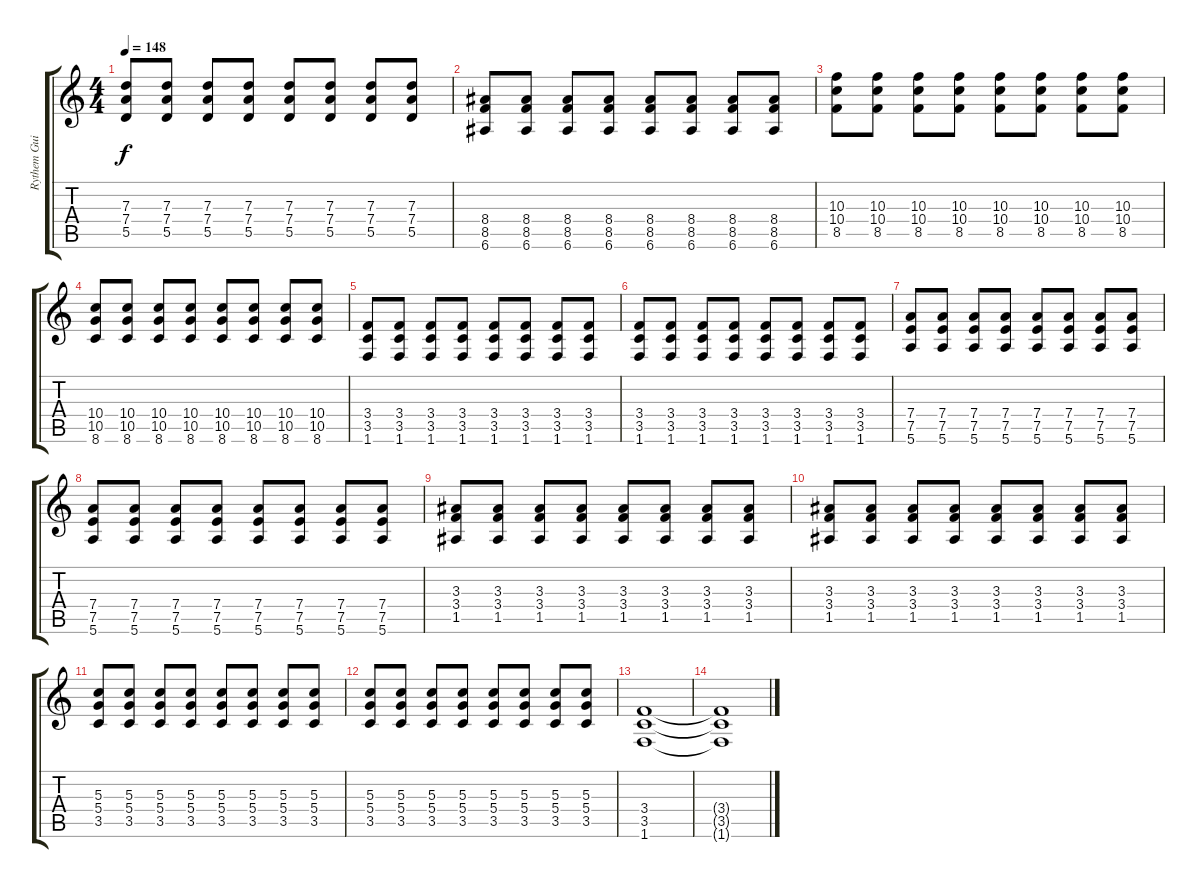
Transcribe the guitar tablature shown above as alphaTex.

\track ("Rythem Guitar " "Rythem Gui") {instrument distortionguitar}
\staff {score tabs}
\tuning (E4 B3 G3 D3 A2 E2) {hide}
\ts (4 4)
\tempo 148
\clef g2
\ks c
(7.3 7.4 5.5).8{dy f} (7.3 7.4 5.5).8 (7.3 7.4 5.5).8 (7.3 7.4 5.5).8 (7.3 7.4 5.5).8 (7.3 7.4 5.5).8 (7.3 7.4 5.5).8 (7.3 7.4 5.5).8 |
(8.4 8.5 6.6).8 (8.4 8.5 6.6).8 (8.4 8.5 6.6).8 (8.4 8.5 6.6).8 (8.4 8.5 6.6).8 (8.4 8.5 6.6).8 (8.4 8.5 6.6).8 (8.4 8.5 6.6).8 |
(10.3 10.4 8.5).8 (10.3 10.4 8.5).8 (10.3 10.4 8.5).8 (10.3 10.4 8.5).8 (10.3 10.4 8.5).8 (10.3 10.4 8.5).8 (10.3 10.4 8.5).8 (10.3 10.4 8.5).8 |
(10.4 10.5 8.6).8 (10.4 10.5 8.6).8 (10.4 10.5 8.6).8 (10.4 10.5 8.6).8 (10.4 10.5 8.6).8 (10.4 10.5 8.6).8 (10.4 10.5 8.6).8 (10.4 10.5 8.6).8 |
(3.4 3.5 1.6).8 (3.4 3.5 1.6).8 (3.4 3.5 1.6).8 (3.4 3.5 1.6).8 (3.4 3.5 1.6).8 (3.4 3.5 1.6).8 (3.4 3.5 1.6).8 (3.4 3.5 1.6).8 |
(3.4 3.5 1.6).8 (3.4 3.5 1.6).8 (3.4 3.5 1.6).8 (3.4 3.5 1.6).8 (3.4 3.5 1.6).8 (3.4 3.5 1.6).8 (3.4 3.5 1.6).8 (3.4 3.5 1.6).8 |
(7.4 7.5 5.6).8 (7.4 7.5 5.6).8 (7.4 7.5 5.6).8 (7.4 7.5 5.6).8 (7.4 7.5 5.6).8 (7.4 7.5 5.6).8 (7.4 7.5 5.6).8 (7.4 7.5 5.6).8 |
(7.4 7.5 5.6).8 (7.4 7.5 5.6).8 (7.4 7.5 5.6).8 (7.4 7.5 5.6).8 (7.4 7.5 5.6).8 (7.4 7.5 5.6).8 (7.4 7.5 5.6).8 (7.4 7.5 5.6).8 |
(3.3 3.4 1.5).8 (3.3 3.4 1.5).8 (3.3 3.4 1.5).8 (3.3 3.4 1.5).8 (3.3 3.4 1.5).8 (3.3 3.4 1.5).8 (3.3 3.4 1.5).8 (3.3 3.4 1.5).8 |
(3.3 3.4 1.5).8 (3.3 3.4 1.5).8 (3.3 3.4 1.5).8 (3.3 3.4 1.5).8 (3.3 3.4 1.5).8 (3.3 3.4 1.5).8 (3.3 3.4 1.5).8 (3.3 3.4 1.5).8 |
(5.3 5.4 3.5).8 (5.3 5.4 3.5).8 (5.3 5.4 3.5).8 (5.3 5.4 3.5).8 (5.3 5.4 3.5).8 (5.3 5.4 3.5).8 (5.3 5.4 3.5).8 (5.3 5.4 3.5).8 |
(5.3 5.4 3.5).8 (5.3 5.4 3.5).8 (5.3 5.4 3.5).8 (5.3 5.4 3.5).8 (5.3 5.4 3.5).8 (5.3 5.4 3.5).8 (5.3 5.4 3.5).8 (5.3 5.4 3.5).8 |
(3.4 3.5 1.6).1{volume 16} |
(3.4{t} 3.5{t} 1.6{t}).1
